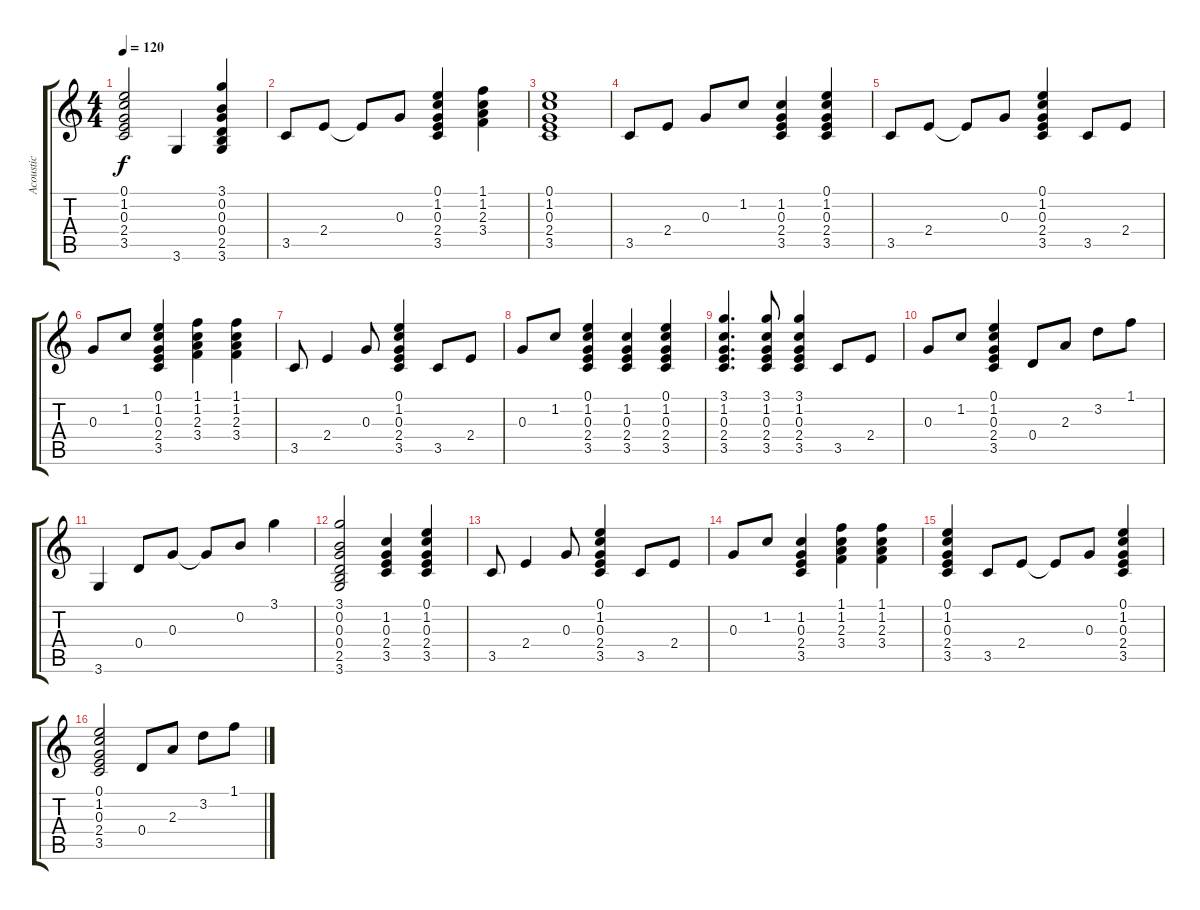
\track ("Acoustic" "Acoustic") {instrument acousticguitarsteel}
\staff {score tabs}
\tuning (E4 B3 G3 D3 A2 E2) {hide}
\ts (4 4)
\tempo 120
\clef g2
\ks c
(0.1 1.2 0.3 2.4 3.5).2{dy f} 3.6.4 (3.1 0.2 0.3 0.4 2.5 3.6).4 |
3.5.8 2.4.8 2.4{t}.8 0.3.8 (0.1 1.2 0.3 2.4 3.5).4 (1.1 1.2 2.3 3.4).4 |
(0.1 1.2 0.3 2.4 3.5).1 |
3.5.8 2.4.8 0.3.8 1.2.8 (1.2 0.3 2.4 3.5).4 (0.1 1.2 0.3 2.4 3.5).4 |
3.5.8 2.4.8 2.4{t}.8 0.3.8 (0.1 1.2 0.3 2.4 3.5).4 3.5.8 2.4.8 |
0.3.8 1.2.8 (0.1 1.2 0.3 2.4 3.5).4 (1.1 1.2 2.3 3.4).4 (1.1 1.2 2.3 3.4).4 |
3.5.8 2.4.4 0.3.8 (0.1 1.2 0.3 2.4 3.5).4 3.5.8 2.4.8 |
0.3.8 1.2.8 (0.1 1.2 0.3 2.4 3.5).4 (1.2 0.3 2.4 3.5).4 (0.1 1.2 0.3 2.4 3.5).4 |
(3.1 1.2 0.3 2.4 3.5).4{d} (3.1 1.2 0.3 2.4 3.5).8 (3.1 1.2 0.3 2.4 3.5).4 3.5.8 2.4.8 |
0.3.8 1.2.8 (0.1 1.2 0.3 2.4 3.5).4 0.4.8 2.3.8 3.2.8 1.1.8 |
3.6.4 0.4.8 0.3.8 0.3{t}.8 0.2.8 3.1.4 |
(3.1 0.2 0.3 0.4 2.5 3.6).2 (1.2 0.3 2.4 3.5).4 (0.1 1.2 0.3 2.4 3.5).4 |
3.5.8 2.4.4 0.3.8 (0.1 1.2 0.3 2.4 3.5).4 3.5.8 2.4.8 |
0.3.8 1.2.8 (1.2 0.3 2.4 3.5).4 (1.1 1.2 2.3 3.4).4 (1.1 1.2 2.3 3.4).4 |
(0.1 1.2 0.3 2.4 3.5).4 3.5.8 2.4.8 2.4{t}.8 0.3.8 (0.1 1.2 0.3 2.4 3.5).4 |
(0.1 1.2 0.3 2.4 3.5).2 0.4.8 2.3.8 3.2.8 1.1.8
